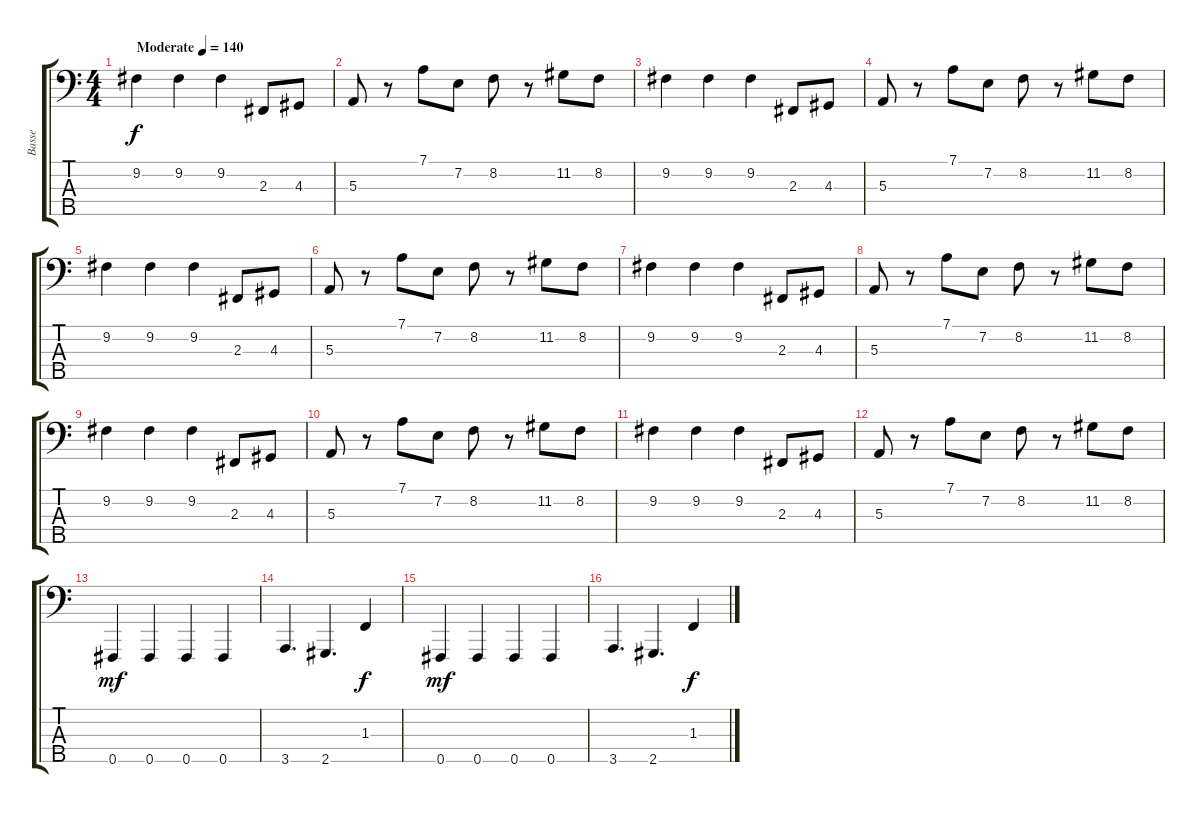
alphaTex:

\track ("Basse" "Basse") {instrument electricbasspick}
\staff {score tabs}
\tuning (D2 A1 E1 A0 Gb0) {hide}
\ts (4 4)
\tempo (140 "Moderate")
\clef f4
\ks c
9.2.4{dy f instrument electricbasspick} 9.2.4 9.2.4 2.3.8 4.3.8 |
5.3.8 r.8 7.1.8 7.2.8 8.2.8 r.8 11.2.8 8.2.8 |
9.2.4 9.2.4 9.2.4 2.3.8 4.3.8 |
5.3.8 r.8 7.1.8 7.2.8 8.2.8 r.8 11.2.8 8.2.8 |
9.2.4 9.2.4 9.2.4 2.3.8 4.3.8 |
5.3.8 r.8 7.1.8 7.2.8 8.2.8 r.8 11.2.8 8.2.8 |
9.2.4 9.2.4 9.2.4 2.3.8 4.3.8 |
5.3.8 r.8 7.1.8 7.2.8 8.2.8 r.8 11.2.8 8.2.8 |
9.2.4 9.2.4 9.2.4 2.3.8 4.3.8 |
5.3.8 r.8 7.1.8 7.2.8 8.2.8 r.8 11.2.8 8.2.8 |
9.2.4 9.2.4 9.2.4 2.3.8 4.3.8 |
5.3.8 r.8 7.1.8 7.2.8 8.2.8 r.8 11.2.8 8.2.8 |
0.5.4{dy mf} 0.5.4 0.5.4 0.5.4 |
3.5.4{d} 2.5.4{d} 1.3.4{dy f} |
0.5.4{dy mf} 0.5.4 0.5.4 0.5.4 |
3.5.4{d} 2.5.4{d} 1.3.4{dy f}
